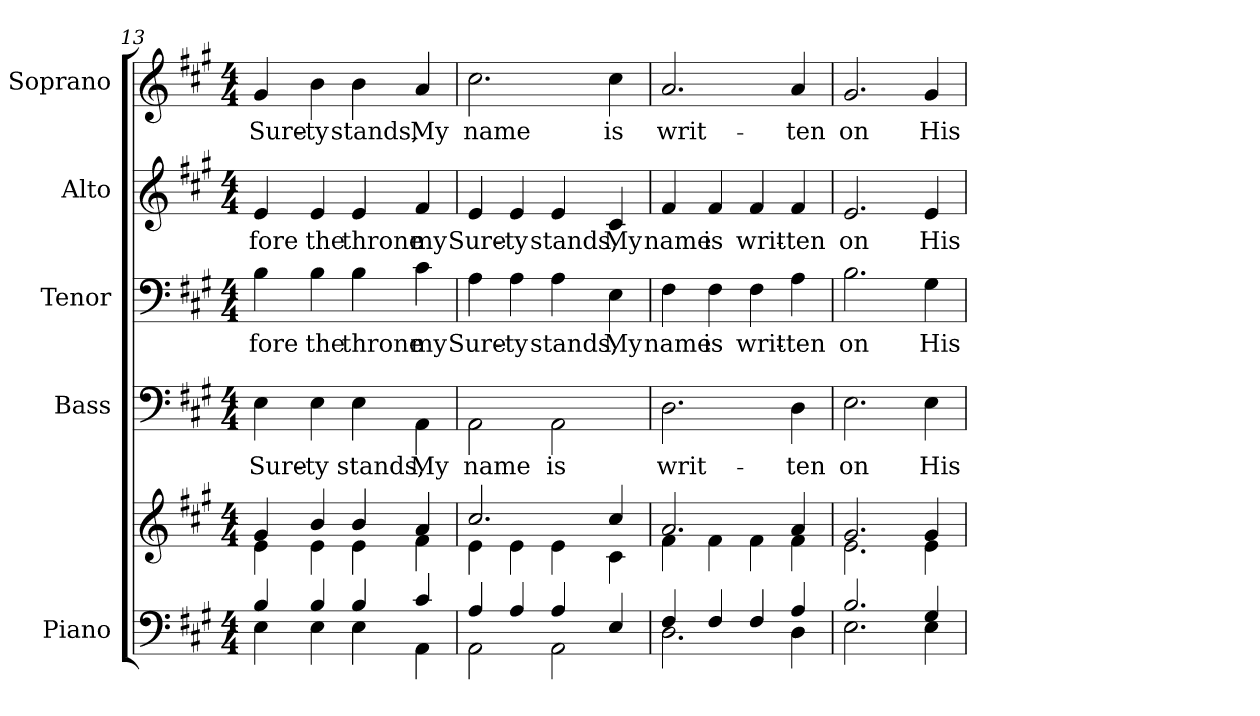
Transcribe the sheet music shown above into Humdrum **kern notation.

**kern	**kern	**kern	**text	**kern	**text	**kern	**text	**kern	**text
*part5	*part5	*part4	*part4	*part3	*part3	*part2	*part2	*part1	*part1
*staff6	*staff5	*staff4	*staff4	*staff3	*staff3	*staff2	*staff2	*staff1	*staff1
*I"Piano	*	*I"Bass	*	*I"Tenor	*	*I"Alto	*	*I"Soprano	*
*I'Pno.	*	*I'B.	*	*I'T.	*	*I'A.	*	*I'S.	*
*clefF4	*clefG2	*clefF4	*	*clefF4	*	*clefG2	*	*clefG2	*
*k[f#c#g#]	*k[f#c#g#]	*k[f#c#g#]	*	*k[f#c#g#]	*	*k[f#c#g#]	*	*k[f#c#g#]	*
*A:	*A:	*A:	*	*A:	*	*A:	*	*A:	*
*M4/4	*M4/4	*M4/4	*	*M4/4	*	*M4/4	*	*M4/4	*
=13	=13	=13	=13	=13	=13	=13	=13	=13	=13
*^	*^	*	*	*	*	*	*	*	*
!	!	!	!	!	!LO:LY:b:color=#000000	!	!	!	!	!	!
!	!	!	!	!	!	!	!LO:LY:b:color=#000000	!	!	!	!
!	!	!	!	!	!	!	!	!	!LO:LY:b:color=#000000	!	!
!	!	!	!	!	!	!	!	!	!	!	!LO:LY:b:color=#000000
4Bi/	4Ei\	4g#i/	4ei\	4Ei\	Sure-	4Bi\	-fore	4ei/	-fore	4g#i/	Sure-
!	!	!	!	!	!LO:LY:b:color=#000000	!	!	!	!	!	!
!	!	!	!	!	!	!	!LO:LY:b:color=#000000	!	!	!	!
!	!	!	!	!	!	!	!	!	!LO:LY:b:color=#000000	!	!
!	!	!	!	!	!	!	!	!	!	!	!LO:LY:b:color=#000000
4Bi/	4Ei\	4bi/	4ei\	4Ei\	-ty	4Bi\	the	4ei/	the	4bi\	-ty
!	!	!	!	!	!LO:LY:b:color=#000000	!	!	!	!	!	!
!	!	!	!	!	!	!	!LO:LY:b:color=#000000	!	!	!	!
!	!	!	!	!	!	!	!	!	!LO:LY:b:color=#000000	!	!
!	!	!	!	!	!	!	!	!	!	!	!LO:LY:b:color=#000000
4Bi/	4Ei\	4bi/	4ei\	4Ei\	stands,	4Bi\	throne	4ei/	throne	4bi\	stands,
!	!	!	!	!	!LO:LY:b:color=#000000	!	!	!	!	!	!
!	!	!	!	!	!	!	!LO:LY:b:color=#000000	!	!	!	!
!	!	!	!	!	!	!	!	!	!LO:LY:b:color=#000000	!	!
!	!	!	!	!	!	!	!	!	!	!	!LO:LY:b:color=#000000
4c#i/	4AAi\	4ai/	4f#i\	4AAi\	My	4c#i\	my	4f#i/	my	4ai/	My
=14	=14	=14	=14	=14	=14	=14	=14	=14	=14	=14	=14
!	!	!	!	!	!LO:LY:b:color=#000000	!	!	!	!	!	!
!	!	!	!	!	!	!	!LO:LY:b:color=#000000	!	!	!	!
!	!	!	!	!	!	!	!	!	!LO:LY:b:color=#000000	!	!
!	!	!	!	!	!	!	!	!	!	!	!LO:LY:b:color=#000000
4Ai/	2AAi\	2.cc#i/	4ei\	2AAi\	name	4Ai\	Sure-	4ei/	Sure-	2.cc#i\	name
!	!	!	!	!	!	!	!LO:LY:b:color=#000000	!	!	!	!
!	!	!	!	!	!	!	!	!	!LO:LY:b:color=#000000	!	!
4Ai/	.	.	4ei\	.	.	4Ai\	-ty	4ei/	-ty	.	.
!	!	!	!	!	!LO:LY:b:color=#000000	!	!	!	!	!	!
!	!	!	!	!	!	!	!LO:LY:b:color=#000000	!	!	!	!
!	!	!	!	!	!	!	!	!	!LO:LY:b:color=#000000	!	!
4Ai/	2AAi\	.	4ei\	2AAi\	is	4Ai\	stands,	4ei/	stands,	.	.
!	!	!	!	!	!	!	!LO:LY:b:color=#000000	!	!	!	!
!	!	!	!	!	!	!	!	!	!LO:LY:b:color=#000000	!	!
!	!	!	!	!	!	!	!	!	!	!	!LO:LY:b:color=#000000
4Ei/	.	4cc#i/	4c#i\	.	.	4Ei\	My	4c#i/	My	4cc#i\	is
!!LO:PB:g=z
=15	=15	=15	=15	=15	=15	=15	=15	=15	=15	=15	=15
!	!	!	!	!	!LO:LY:b:color=#000000	!	!	!	!	!	!
!	!	!	!	!	!	!	!LO:LY:b:color=#000000	!	!	!	!
!	!	!	!	!	!	!	!	!	!LO:LY:b:color=#000000	!	!
!	!	!	!	!	!	!	!	!	!	!	!LO:LY:b:color=#000000
4F#i/	2.Di\	2.ai/	4f#i\	2.Di\	writ-	4F#i\	name	4f#i/	name	2.ai/	writ-
!	!	!	!	!	!	!	!LO:LY:b:color=#000000	!	!	!	!
!	!	!	!	!	!	!	!	!	!LO:LY:b:color=#000000	!	!
4F#i/	.	.	4f#i\	.	.	4F#i\	is	4f#i/	is	.	.
!	!	!	!	!	!	!	!LO:LY:b:color=#000000	!	!	!	!
!	!	!	!	!	!	!	!	!	!LO:LY:b:color=#000000	!	!
4F#i/	.	.	4f#i\	.	.	4F#i\	writ-	4f#i/	writ-	.	.
!	!	!	!	!	!LO:LY:b:color=#000000	!	!	!	!	!	!
!	!	!	!	!	!	!	!LO:LY:b:color=#000000	!	!	!	!
!	!	!	!	!	!	!	!	!	!LO:LY:b:color=#000000	!	!
!	!	!	!	!	!	!	!	!	!	!	!LO:LY:b:color=#000000
4Ai/	4Di\	4ai/	4f#i\	4Di\	-ten	4Ai\	-ten	4f#i/	-ten	4ai/	-ten
=16	=16	=16	=16	=16	=16	=16	=16	=16	=16	=16	=16
!	!	!	!	!	!LO:LY:b:color=#000000	!	!	!	!	!	!
!	!	!	!	!	!	!	!LO:LY:b:color=#000000	!	!	!	!
!	!	!	!	!	!	!	!	!	!LO:LY:b:color=#000000	!	!
!	!	!	!	!	!	!	!	!	!	!	!LO:LY:b:color=#000000
2.Bi/	2.Ei\	2.g#i/	2.ei\	2.Ei\	on	2.Bi\	on	2.ei/	on	2.g#i/	on
!	!	!	!	!	!LO:LY:b:color=#000000	!	!	!	!	!	!
!	!	!	!	!	!	!	!LO:LY:b:color=#000000	!	!	!	!
!	!	!	!	!	!	!	!	!	!LO:LY:b:color=#000000	!	!
!	!	!	!	!	!	!	!	!	!	!	!LO:LY:b:color=#000000
4G#i/	4Ei\	4g#i/	4ei\	4Ei\	His	4G#i\	His	4ei/	His	4g#i/	His
*v	*v	*	*	*	*	*	*	*	*	*	*
*	*v	*v	*	*	*	*	*	*	*	*
=	=	=	=	=	=	=	=	=	=
*-	*-	*-	*-	*-	*-	*-	*-	*-	*-
